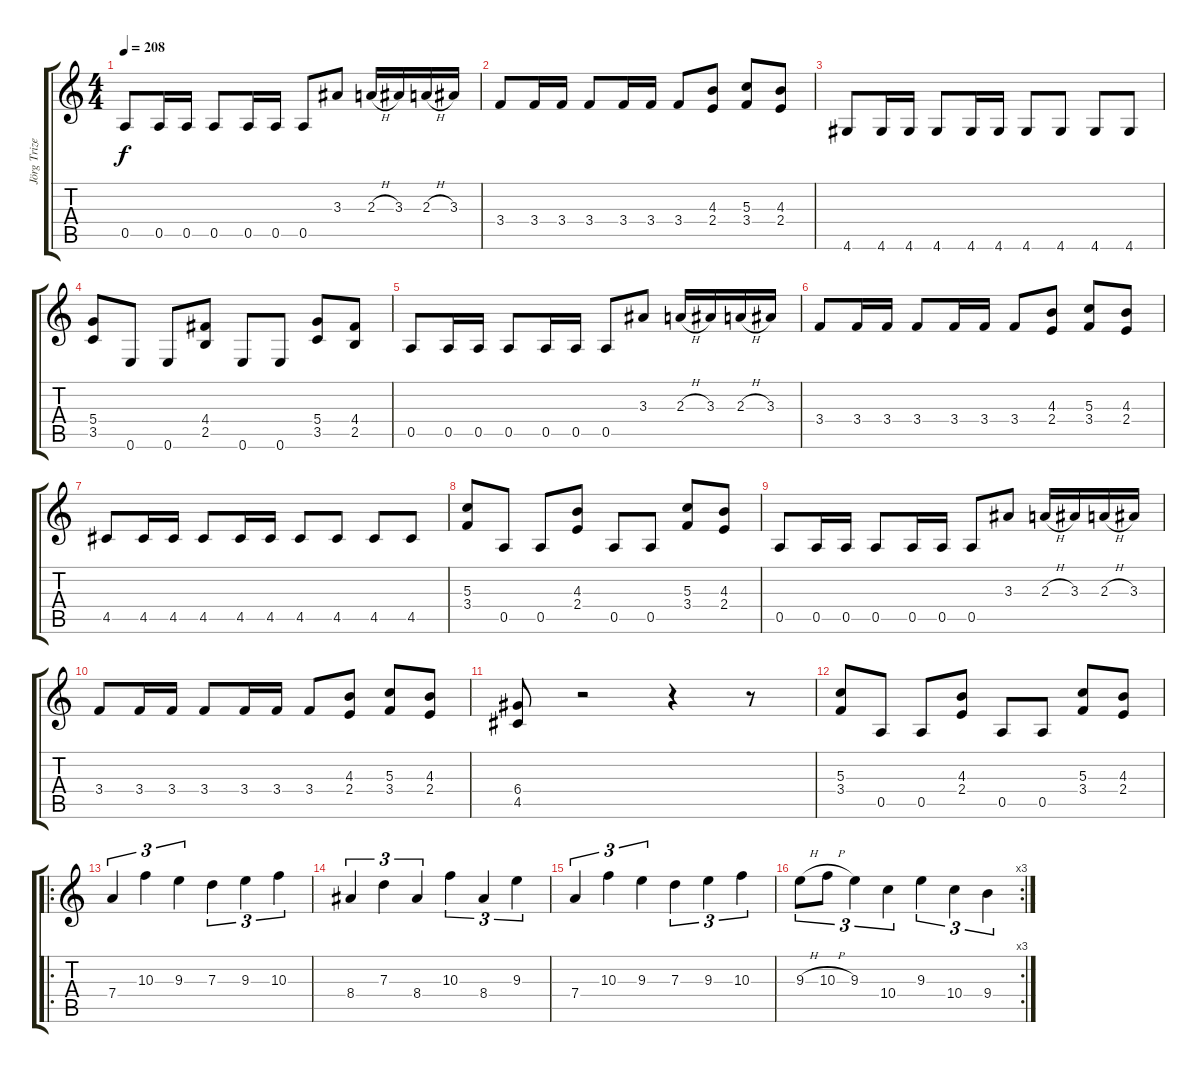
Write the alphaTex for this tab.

\track ("Jörg Trizebiatowski" "Jörg Trize") {instrument overdrivenguitar}
\staff {score tabs}
\tuning (E4 B3 G3 D3 A2 E2) {hide}
\ts (4 4)
\tempo 208
\clef g2
\ks c
0.5.8{dy f} 0.5.16 0.5.16 0.5.8 0.5.16 0.5.16 0.5.8 3.3.8 2.3{h}.16 3.3.16 2.3{h}.16 3.3.16 |
3.4.8 3.4.16 3.4.16 3.4.8 3.4.16 3.4.16 3.4.8 (4.3 2.4).8 (5.3 3.4).8 (4.3 2.4).8 |
4.6.8 4.6.16 4.6.16 4.6.8 4.6.16 4.6.16 4.6.8 4.6.8 4.6.8 4.6.8 |
(5.4 3.5).8 0.6.8 0.6.8 (4.4 2.5).8 0.6.8 0.6.8 (5.4 3.5).8 (4.4 2.5).8 |
0.5.8 0.5.16 0.5.16 0.5.8 0.5.16 0.5.16 0.5.8 3.3.8 2.3{h}.16 3.3.16 2.3{h}.16 3.3.16 |
3.4.8 3.4.16 3.4.16 3.4.8 3.4.16 3.4.16 3.4.8 (4.3 2.4).8 (5.3 3.4).8 (4.3 2.4).8 |
4.5.8 4.5.16 4.5.16 4.5.8 4.5.16 4.5.16 4.5.8 4.5.8 4.5.8 4.5.8 |
(5.3 3.4).8 0.5.8 0.5.8 (4.3 2.4).8 0.5.8 0.5.8 (5.3 3.4).8 (4.3 2.4).8 |
0.5.8 0.5.16 0.5.16 0.5.8 0.5.16 0.5.16 0.5.8 3.3.8 2.3{h}.16 3.3.16 2.3{h}.16 3.3.16 |
3.4.8 3.4.16 3.4.16 3.4.8 3.4.16 3.4.16 3.4.8 (4.3 2.4).8 (5.3 3.4).8 (4.3 2.4).8 |
(6.4 4.5).8 r.2 r.4 r.8 |
(5.3 3.4).8 0.5.8 0.5.8 (4.3 2.4).8 0.5.8 0.5.8 (5.3 3.4).8 (4.3 2.4).8 |
\ro
7.4.4{tu (3 2)} 10.3.4{tu (3 2)} 9.3.4{tu (3 2)} 7.3.4{tu (3 2)} 9.3.4{tu (3 2)} 10.3.4{tu (3 2)} |
8.4.4{tu (3 2)} 7.3.4{tu (3 2)} 8.4.4{tu (3 2)} 10.3.4{tu (3 2)} 8.4.4{tu (3 2)} 9.3.4{tu (3 2)} |
7.4.4{tu (3 2)} 10.3.4{tu (3 2)} 9.3.4{tu (3 2)} 7.3.4{tu (3 2)} 9.3.4{tu (3 2)} 10.3.4{tu (3 2)} |
\rc 3
9.3{h}.8{tu (3 2)} 10.3{h}.8{tu (3 2)} 9.3.4{tu (3 2)} 10.4.4{tu (3 2)} 9.3.4{tu (3 2)} 10.4.4{tu (3 2)} 9.4.4{tu (3 2)}
